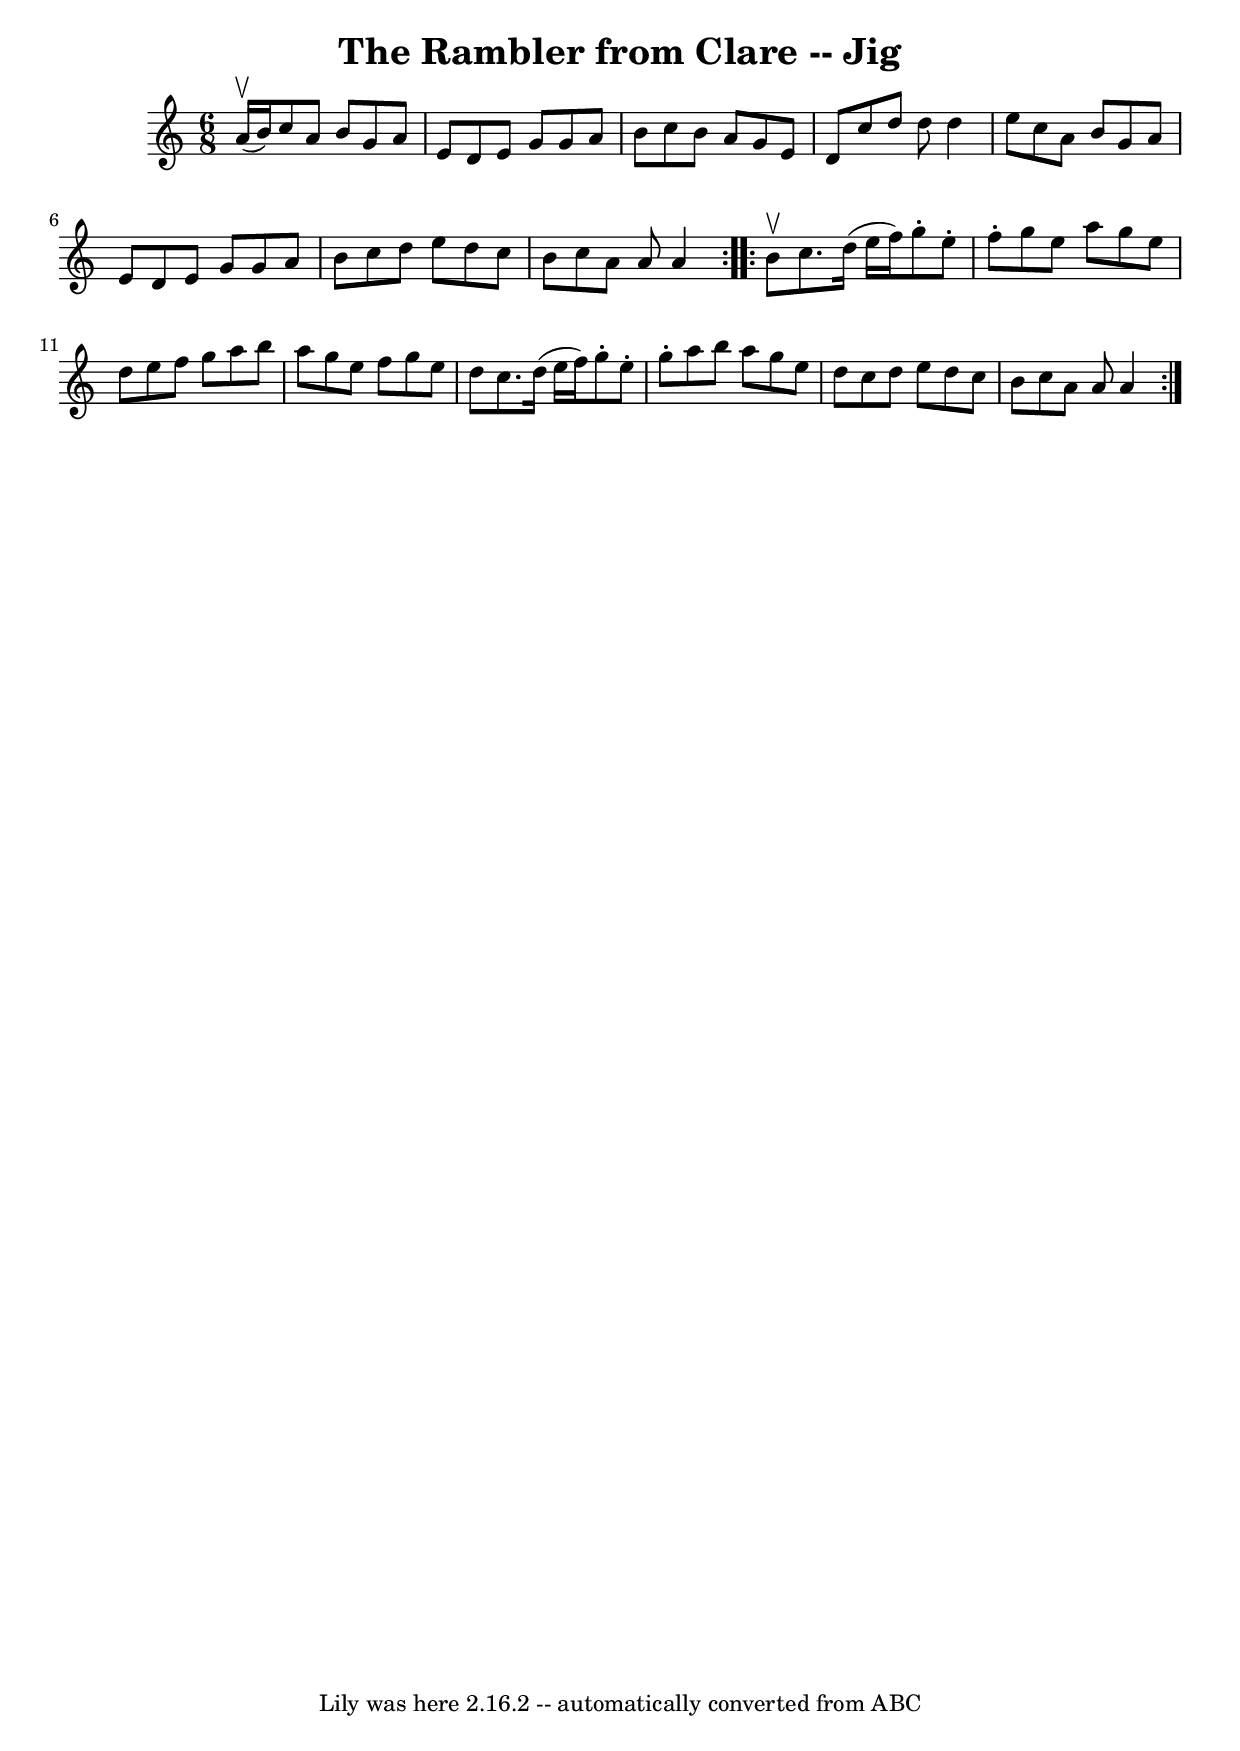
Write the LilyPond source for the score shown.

\version "2.16.2"
\include "Mammoth.ily"
\header {
  %% book = "Ryan's Mammoth Collection"
  crossRefNumber = "1"
  footnotes = "\\\\88 454"
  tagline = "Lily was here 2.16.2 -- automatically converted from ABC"
  title = "The Rambler from Clare -- Jig"

}
voicedefault =  {



  \repeat volta 2 {

    \time 6/8 
    \key a \minor
    a'16^\upbow(b'16) |
    c''8 a'8    
    b'8 g'8 a'8 e'8    |
    d'8 e'8 g'8 g'8 a'8 b'8   
    |
    c''8 b'8 a'8 g'8 e'8 d'8    |
    c''8 d''8  
    d''8 d''4 e''8    |
    c''8 a'8 b'8 g'8 a'8 e'8  
    |
    d'8 e'8 g'8 g'8 a'8 b'8    |
    c''8 d''8  
    e''8 d''8 c''8 b'8    |
    c''8 a'8 a'8 a'4  
  }     

  \repeat volta 2 {
    b'8^\upbow |
    c''8. d''16 (e''16 f''16  -) g''8 -. e''8 -. f''8 -.   |
    g''8 e''8 a''8 g''8    
    e''8 d''8    |
    e''8 f''8 g''8 a''8 b''8 a''8    
    |
    g''8 e''8 f''8 g''8 e''8 d''8    |
    c''8.   
    d''16 (e''16 f''16) g''8 -. e''8 -. g''8 -.   |
    a''8   
    b''8 a''8 g''8 e''8 d''8    |
    c''8 d''8 e''8    
    d''8 c''8 b'8    |
    c''8 a'8 a'8 a'4  
  }   

}

\score{
  <<

    \context Staff="default"
    {
      \voicedefault 
      
    }

  >>
  \layout {
    
  }
  \midi {
  }

}
